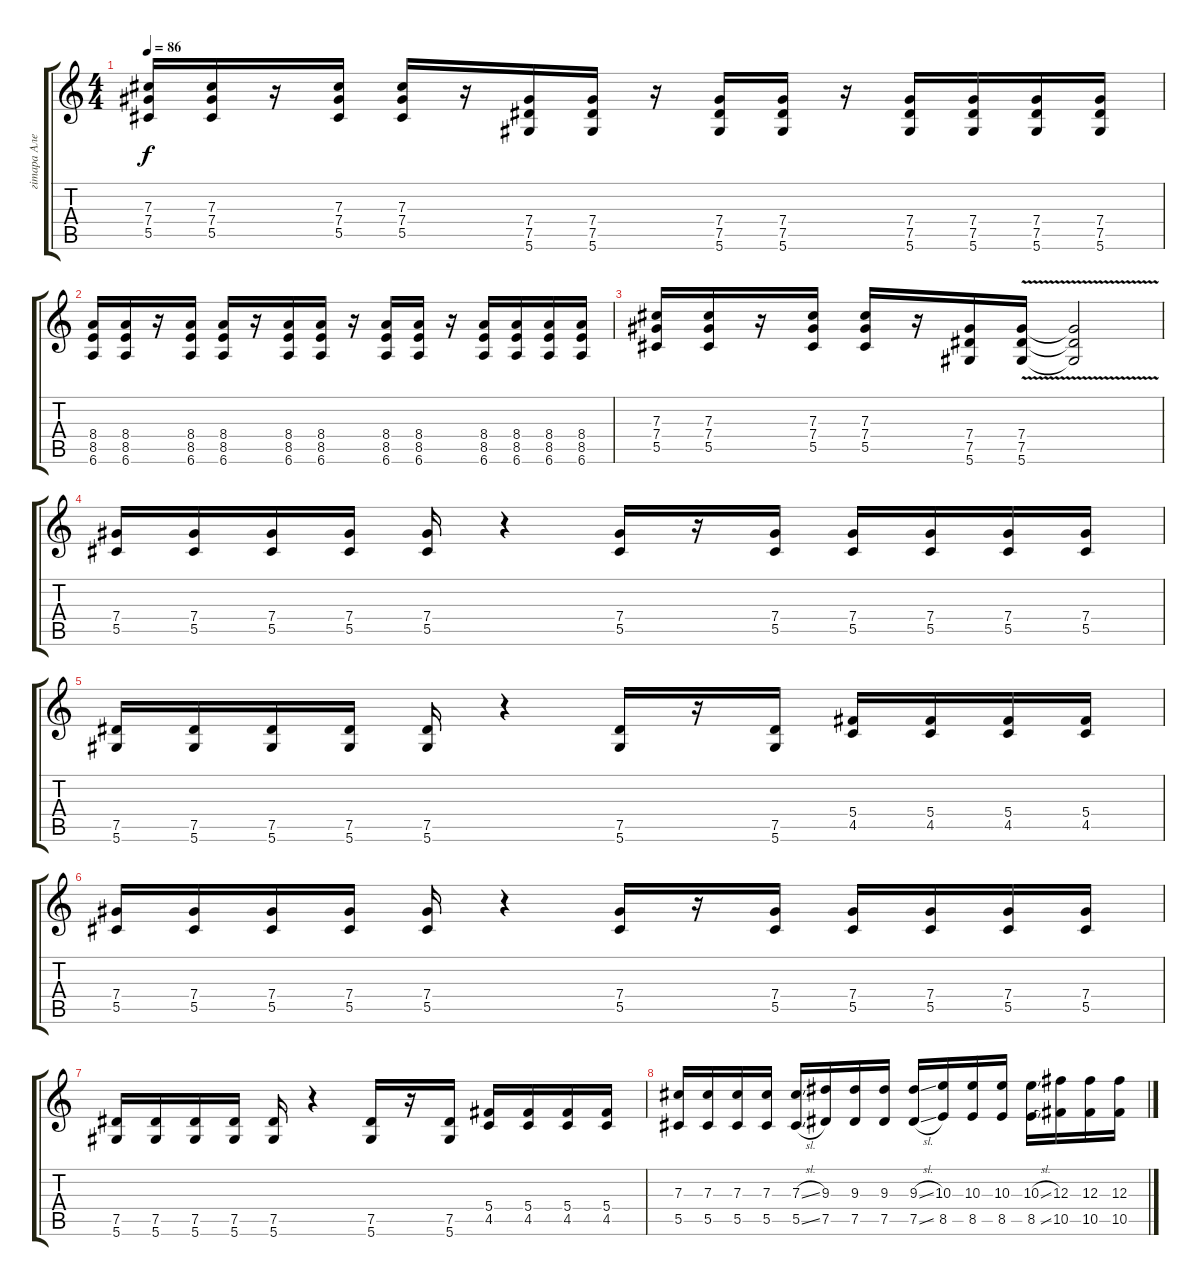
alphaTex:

\track ("гiтара Алесь" "гiтара Але") {instrument distortionguitar}
\staff {score tabs}
\tuning (Eb4 Bb3 Gb3 Db3 Ab2 Eb2) {hide}
\ts (4 4)
\tempo 86
\clef g2
\ks c
(7.3 7.4 5.5).16{dy f} (7.3 7.4 5.5).16 r.16 (7.3 7.4 5.5).16 (7.3 7.4 5.5).16 r.16 (7.4 7.5 5.6).16 (7.4 7.5 5.6).16 r.16 (7.4 7.5 5.6).16 (7.4 7.5 5.6).16 r.16 (7.4 7.5 5.6).16 (7.4 7.5 5.6).16 (7.4 7.5 5.6).16 (7.4 7.5 5.6).16 |
(8.4 8.5 6.6).16 (8.4 8.5 6.6).16 r.16 (8.4 8.5 6.6).16 (8.4 8.5 6.6).16 r.16 (8.4 8.5 6.6).16 (8.4 8.5 6.6).16 r.16 (8.4 8.5 6.6).16 (8.4 8.5 6.6).16 r.16 (8.4 8.5 6.6).16 (8.4 8.5 6.6).16 (8.4 8.5 6.6).16 (8.4 8.5 6.6).16 |
(7.3 7.4 5.5).16 (7.3 7.4 5.5).16 r.16 (7.3 7.4 5.5).16 (7.3 7.4 5.5).16 r.16 (7.4 7.5 5.6).16 (7.4{v} 7.5{v} 5.6{v}).16 (7.4{t} 7.5{t} 5.6{t}).2 |
(7.4 5.5).16 (7.4 5.5).16 (7.4 5.5).16 (7.4 5.5).16 (7.4 5.5).16 r.4 (7.4 5.5).16 r.16 (7.4 5.5).16 (7.4 5.5).16 (7.4 5.5).16 (7.4 5.5).16 (7.4 5.5).16 |
(7.5 5.6).16 (7.5 5.6).16 (7.5 5.6).16 (7.5 5.6).16 (7.5 5.6).16 r.4 (7.5 5.6).16 r.16 (7.5 5.6).16 (5.4 4.5).16 (5.4 4.5).16 (5.4 4.5).16 (5.4 4.5).16 |
(7.4 5.5).16 (7.4 5.5).16 (7.4 5.5).16 (7.4 5.5).16 (7.4 5.5).16 r.4 (7.4 5.5).16 r.16 (7.4 5.5).16 (7.4 5.5).16 (7.4 5.5).16 (7.4 5.5).16 (7.4 5.5).16 |
(7.5 5.6).16 (7.5 5.6).16 (7.5 5.6).16 (7.5 5.6).16 (7.5 5.6).16 r.4 (7.5 5.6).16 r.16 (7.5 5.6).16 (5.4 4.5).16 (5.4 4.5).16 (5.4 4.5).16 (5.4 4.5).16 |
(7.3 5.5).16 (7.3 5.5).16 (7.3 5.5).16 (7.3 5.5).16 (7.3{sl} 5.5{sl}).16 (9.3 7.5).16 (9.3 7.5).16 (9.3 7.5).16 (9.3{sl} 7.5{sl}).16 (10.3 8.5).16 (10.3 8.5).16 (10.3 8.5).16 (10.3{sl} 8.5{sl}).16 (12.3 10.5).16 (12.3 10.5).16 (12.3 10.5).16
